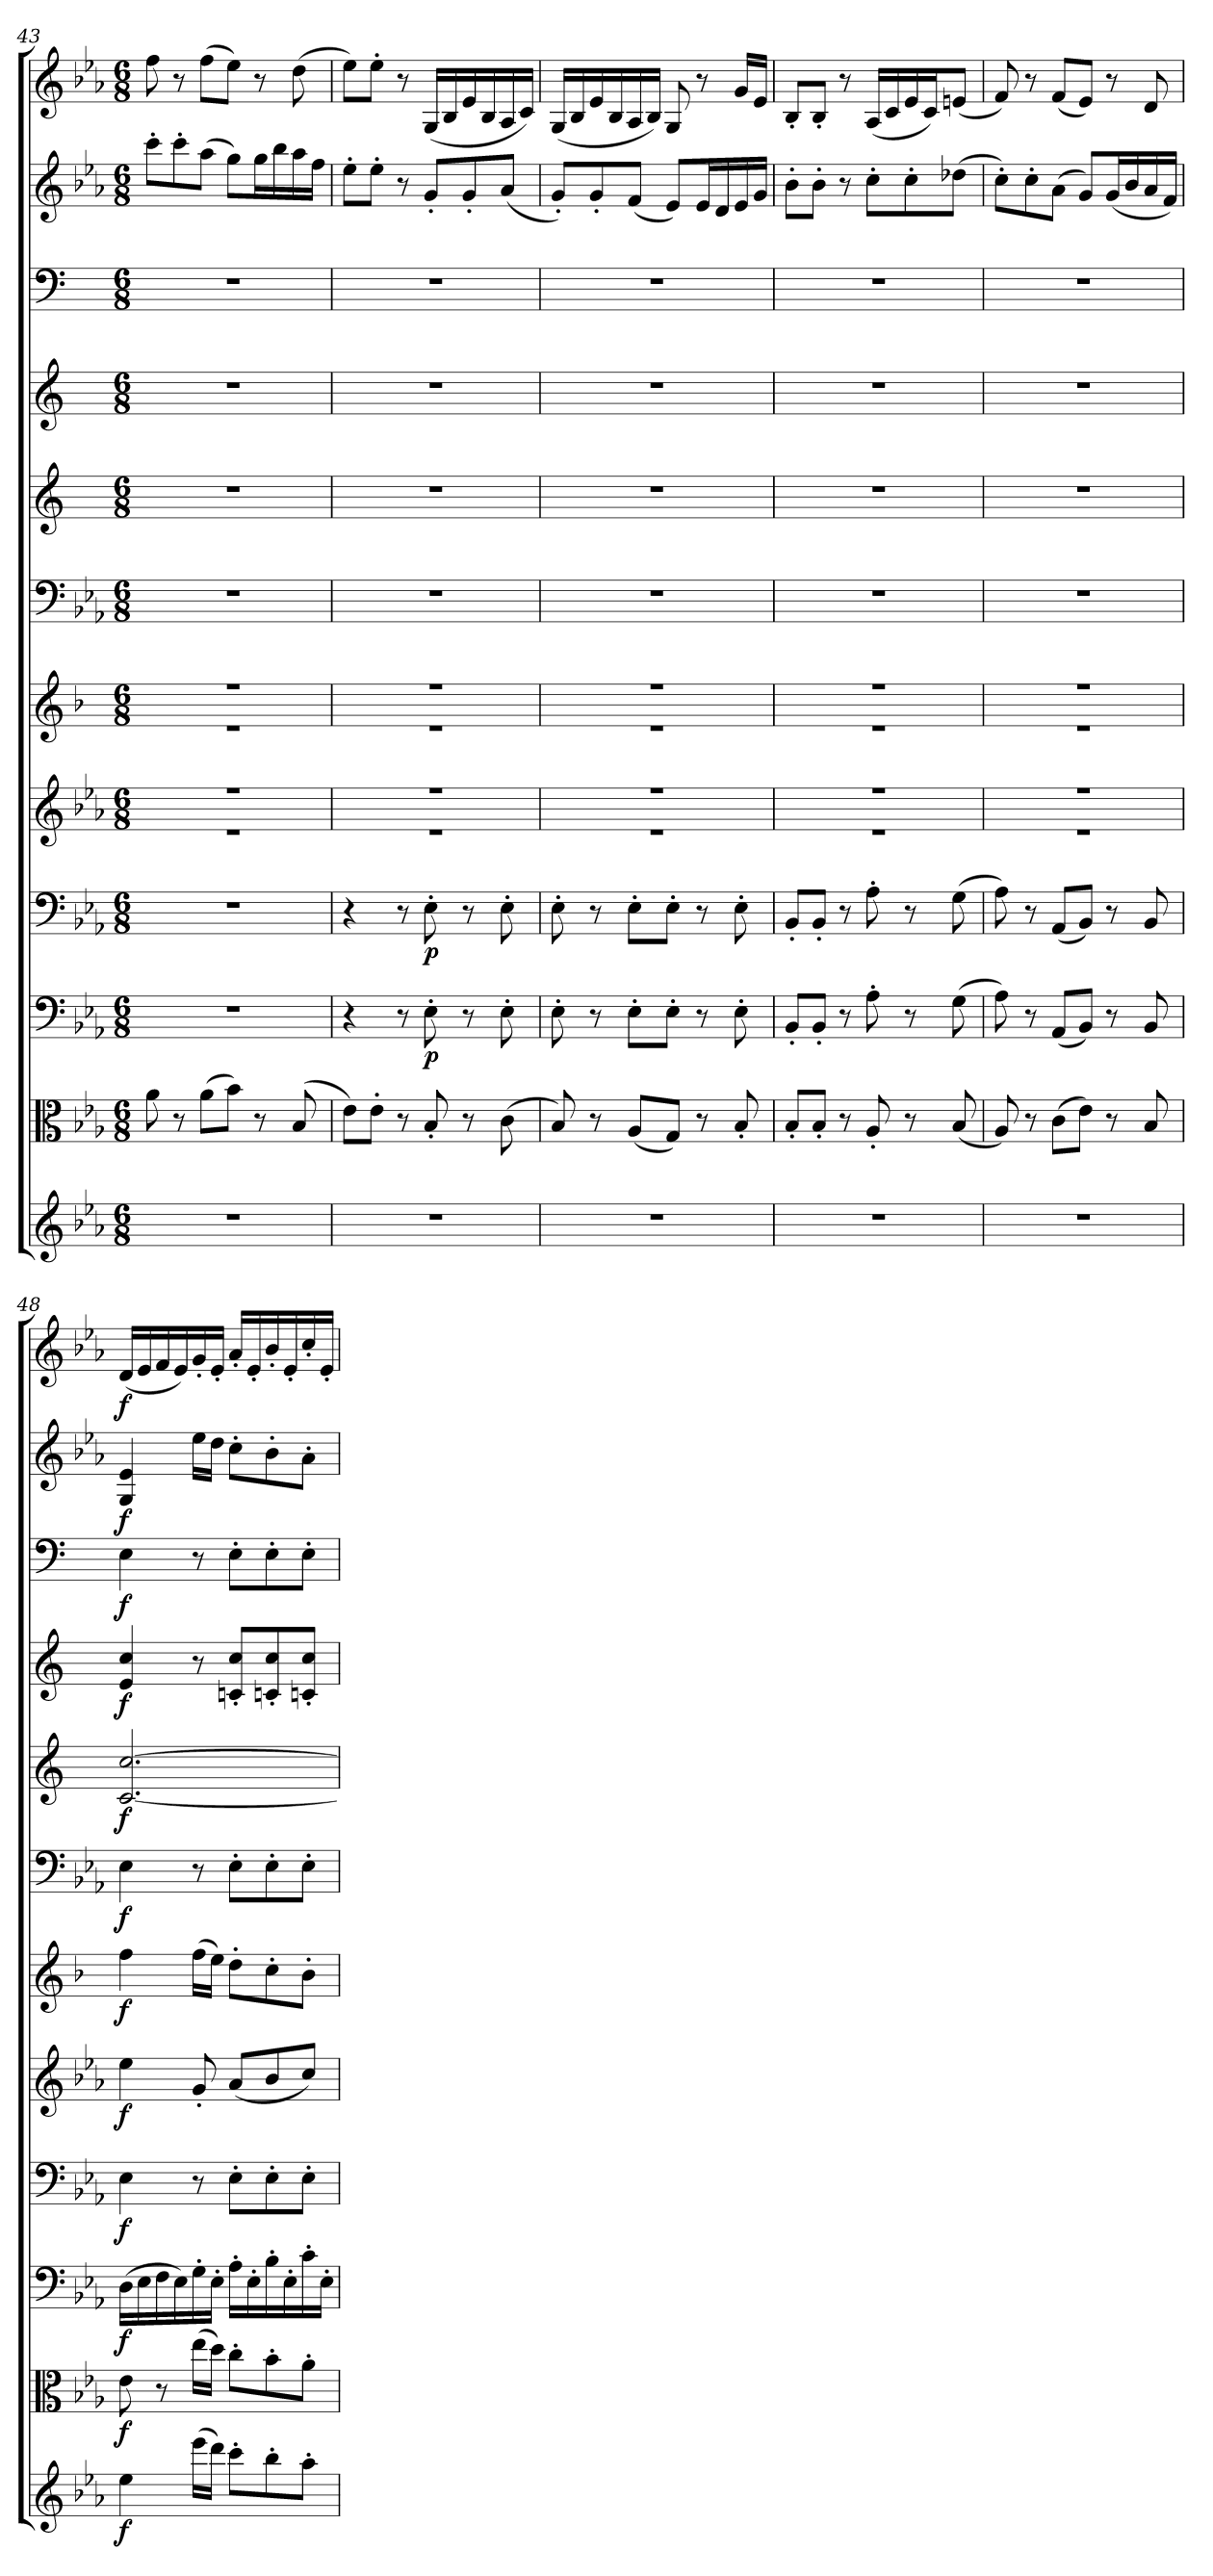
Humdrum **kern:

**kern	**dynam	**kern	**dynam	**kern	**dynam	**kern	**dynam	**kern	**dynam	**kern	**dynam	**kern	**dynam	**kern	**dynam	**kern	**dynam	**kern	**dynam	**kern	**dynam	**kern	**dynam
*part12	*part12	*part11	*part11	*part10	*part10	*part9	*part9	*part8	*part8	*part7	*part7	*part6	*part6	*part5	*part5	*part4	*part4	*part3	*part3	*part2	*part2	*part1	*part1
*staff12	*staff12	*staff11	*staff11	*staff10	*staff10	*staff9	*staff9	*staff8	*staff8	*staff7	*staff7	*staff6	*staff6	*staff5	*staff5	*staff4	*staff4	*staff3	*staff3	*staff2	*staff2	*staff1	*staff1
*clefG2	*	*clefC3	*	*clefF4	*	*clefF4	*	*clefG2	*	*clefG2	*	*clefF4	*	*clefG2	*	*clefG2	*	*clefF4	*	*clefG2	*	*clefG2	*
*k[b-e-a-]	*	*k[b-e-a-]	*	*k[b-e-a-]	*	*k[b-e-a-]	*	*k[b-e-a-]	*	*k[b-]	*	*k[b-e-a-]	*	*k[]	*	*k[]	*	*k[]	*	*k[b-e-a-]	*	*k[b-e-a-]	*
*c:	*	*c:	*	*c:	*	*c:	*	*c:	*	*	*	*c:	*	*	*	*	*	*	*	*c:	*	*c:	*
*M6/8	*	*M6/8	*	*M6/8	*	*M6/8	*	*M6/8	*	*M6/8	*	*M6/8	*	*M6/8	*	*M6/8	*	*M6/8	*	*M6/8	*	*M6/8	*
=43	=43	=43	=43	=43	=43	=43	=43	=43	=43	=43	=43	=43	=43	=43	=43	=43	=43	=43	=43	=43	=43	=43	=43
*	*	*	*	*	*	*	*	*^	*	*^	*	*	*	*	*	*	*	*	*	*	*	*	*
2.r	.	8a-\	.	2.r	.	2.r	.	2.r	2.r	.	2.r	2.r	.	2.r	.	2.r	.	2.r	.	2.r	.	8ccc'\L	.	8ff\	.
.	.	8r	.	.	.	.	.	.	.	.	.	.	.	.	.	.	.	.	.	.	.	8ccc'\	.	8r	.
.	.	(8a-\L	.	.	.	.	.	.	.	.	.	.	.	.	.	.	.	.	.	.	.	(8aa-\J	.	(8ff\L	.
.	.	8b-\J)	.	.	.	.	.	.	.	.	.	.	.	.	.	.	.	.	.	.	.	8gg\L)	.	8ee-\J)	.
.	.	8r	.	.	.	.	.	.	.	.	.	.	.	.	.	.	.	.	.	.	.	16gg\L	.	8r	.
.	.	.	.	.	.	.	.	.	.	.	.	.	.	.	.	.	.	.	.	.	.	16bb-\	.	.	.
.	.	(8B-/	.	.	.	.	.	.	.	.	.	.	.	.	.	.	.	.	.	.	.	16aa-\	.	(8dd\	.
.	.	.	.	.	.	.	.	.	.	.	.	.	.	.	.	.	.	.	.	.	.	16ff\JJ	.	.	.
=44	=44	=44	=44	=44	=44	=44	=44	=44	=44	=44	=44	=44	=44	=44	=44	=44	=44	=44	=44	=44	=44	=44	=44	=44	=44
2.r	.	8e-\L)	.	4r	.	4r	.	2.r	2.r	.	2.r	2.r	.	2.r	.	2.r	.	2.r	.	2.r	.	8ee-'\L	.	8ee-\L)	.
.	.	8e-'\J	.	.	.	.	.	.	.	.	.	.	.	.	.	.	.	.	.	.	.	8ee-'\J	.	8ee-'\J	.
.	.	8r	.	8r	.	8r	.	.	.	.	.	.	.	.	.	.	.	.	.	.	.	8r	.	8r	.
.	.	8B-'/	.	8E-'\	p	8E-'\	p	.	.	.	.	.	.	.	.	.	.	.	.	.	.	8g'/L	.	(16G/LL	.
.	.	.	.	.	.	.	.	.	.	.	.	.	.	.	.	.	.	.	.	.	.	.	.	16B-/	.
.	.	8r	.	8r	.	8r	.	.	.	.	.	.	.	.	.	.	.	.	.	.	.	8g'/	.	16e-/	.
.	.	.	.	.	.	.	.	.	.	.	.	.	.	.	.	.	.	.	.	.	.	.	.	16B-/	.
.	.	(8c\	.	8E-'\	.	8E-'\	.	.	.	.	.	.	.	.	.	.	.	.	.	.	.	(8a-/J	.	16A-/	.
.	.	.	.	.	.	.	.	.	.	.	.	.	.	.	.	.	.	.	.	.	.	.	.	16c/JJ)	.
=45	=45	=45	=45	=45	=45	=45	=45	=45	=45	=45	=45	=45	=45	=45	=45	=45	=45	=45	=45	=45	=45	=45	=45	=45	=45
2.r	.	8B-/)	.	8E-'\	.	8E-'\	.	2.r	2.r	.	2.r	2.r	.	2.r	.	2.r	.	2.r	.	2.r	.	8g'/L)	.	(16G/LL	.
.	.	.	.	.	.	.	.	.	.	.	.	.	.	.	.	.	.	.	.	.	.	.	.	16B-/	.
.	.	8r	.	8r	.	8r	.	.	.	.	.	.	.	.	.	.	.	.	.	.	.	8g'/	.	16e-/	.
.	.	.	.	.	.	.	.	.	.	.	.	.	.	.	.	.	.	.	.	.	.	.	.	16B-/	.
.	.	(8A-/L	.	8E-'\L	.	8E-'\L	.	.	.	.	.	.	.	.	.	.	.	.	.	.	.	(8f/J	.	16A-/	.
.	.	.	.	.	.	.	.	.	.	.	.	.	.	.	.	.	.	.	.	.	.	.	.	16B-/JJ)	.
.	.	8G/J)	.	8E-'\J	.	8E-'\J	.	.	.	.	.	.	.	.	.	.	.	.	.	.	.	8e-/L)	.	8G/	.
.	.	8r	.	8r	.	8r	.	.	.	.	.	.	.	.	.	.	.	.	.	.	.	16e-/L	.	8r	.
.	.	.	.	.	.	.	.	.	.	.	.	.	.	.	.	.	.	.	.	.	.	16d/	.	.	.
.	.	8B-'/	.	8E-'\	.	8E-'\	.	.	.	.	.	.	.	.	.	.	.	.	.	.	.	16e-/	.	16g/LL	.
.	.	.	.	.	.	.	.	.	.	.	.	.	.	.	.	.	.	.	.	.	.	16g/JJ	.	16e-/JJ	.
=46	=46	=46	=46	=46	=46	=46	=46	=46	=46	=46	=46	=46	=46	=46	=46	=46	=46	=46	=46	=46	=46	=46	=46	=46	=46
2.r	.	8B-'/L	.	8BB-'/L	.	8BB-'/L	.	2.r	2.r	.	2.r	2.r	.	2.r	.	2.r	.	2.r	.	2.r	.	8b-'\L	.	8B-'/L	.
.	.	8B-'/J	.	8BB-'/J	.	8BB-'/J	.	.	.	.	.	.	.	.	.	.	.	.	.	.	.	8b-'\J	.	8B-'/J	.
.	.	8r	.	8r	.	8r	.	.	.	.	.	.	.	.	.	.	.	.	.	.	.	8r	.	8r	.
.	.	8A-'/	.	8A-'\	.	8A-'\	.	.	.	.	.	.	.	.	.	.	.	.	.	.	.	8cc'\L	.	(16A-/LL	.
.	.	.	.	.	.	.	.	.	.	.	.	.	.	.	.	.	.	.	.	.	.	.	.	16c/	.
.	.	8r	.	8r	.	8r	.	.	.	.	.	.	.	.	.	.	.	.	.	.	.	8cc'\	.	16e-/	.
.	.	.	.	.	.	.	.	.	.	.	.	.	.	.	.	.	.	.	.	.	.	.	.	16c/J)	.
.	.	(8B-/	.	(8G\	.	(8G\	.	.	.	.	.	.	.	.	.	.	.	.	.	.	.	(8dd-X\J	.	(8en/J	.
=47	=47	=47	=47	=47	=47	=47	=47	=47	=47	=47	=47	=47	=47	=47	=47	=47	=47	=47	=47	=47	=47	=47	=47	=47	=47
2.r	.	8A-/)	.	8A-\)	.	8A-\)	.	2.r	2.r	.	2.r	2.r	.	2.r	.	2.r	.	2.r	.	2.r	.	8cc'\L)	.	8f/)	.
.	.	8r	.	8r	.	8r	.	.	.	.	.	.	.	.	.	.	.	.	.	.	.	8cc'\	.	8r	.
.	.	(8c\L	.	(8AA-/L	.	(8AA-/L	.	.	.	.	.	.	.	.	.	.	.	.	.	.	.	(8a-\J	.	(8f/L	.
.	.	8e-\J)	.	8BB-/J)	.	8BB-/J)	.	.	.	.	.	.	.	.	.	.	.	.	.	.	.	8g/L)	.	8e-/J)	.
.	.	8r	.	8r	.	8r	.	.	.	.	.	.	.	.	.	.	.	.	.	.	.	(16g/L	.	8r	.
.	.	.	.	.	.	.	.	.	.	.	.	.	.	.	.	.	.	.	.	.	.	16b-/	.	.	.
.	.	8B-/	.	8BB-/	.	8BB-/	.	.	.	.	.	.	.	.	.	.	.	.	.	.	.	16a-/	.	8d/	.
.	.	.	.	.	.	.	.	.	.	.	.	.	.	.	.	.	.	.	.	.	.	16f/JJ)	.	.	.
*	*	*	*	*	*	*	*	*v	*v	*	*	*	*	*	*	*	*	*	*	*	*	*	*	*	*
*	*	*	*	*	*	*	*	*	*	*v	*v	*	*	*	*	*	*	*	*	*	*	*	*	*
=48	=48	=48	=48	=48	=48	=48	=48	=48	=48	=48	=48	=48	=48	=48	=48	=48	=48	=48	=48	=48	=48	=48	=48
4ee-\	f	8e-\	f	(16D\LL	f	4E-\	f	4ee-\	f	4ff\	f	4E-\	f	[2.c/ [2.cc/	f	4e/ 4cc/	f	4E\	f	4G/ 4e-/	f	(16d/LL	f
.	.	.	.	16E-\	.	.	.	.	.	.	.	.	.	.	.	.	.	.	.	.	.	16e-/	.
.	.	8r	.	16F\	.	.	.	.	.	.	.	.	.	.	.	.	.	.	.	.	.	16f/	.
.	.	.	.	16E-\)	.	.	.	.	.	.	.	.	.	.	.	.	.	.	.	.	.	16e-/)	.
(16eee-\LL	.	(16ee-\LL	.	16G'\	.	8r	.	8g'/	.	(16ff\LL	.	8r	.	.	.	8r	.	8r	.	16ee-\LL	.	16g'/	.
16ddd\JJ)	.	16dd\JJ)	.	16E-'\JJ	.	.	.	.	.	16ee\JJ)	.	.	.	.	.	.	.	.	.	16dd\JJ	.	16e-'/JJ	.
8ccc'\L	.	8cc'\L	.	16A-'\LL	.	8E-'\L	.	(8a-/L	.	8dd'\L	.	8E-'\L	.	.	.	8cn'/ 8cc'/L	.	8E'\L	.	8cc'\L	.	16a-'/LL	.
.	.	.	.	16E-'\	.	.	.	.	.	.	.	.	.	.	.	.	.	.	.	.	.	16e-'/	.
8bb-'\	.	8b-'\	.	16B-'\	.	8E-'\	.	8b-/	.	8cc'\	.	8E-'\	.	.	.	8cn'/ 8cc'/	.	8E'\	.	8b-'\	.	16b-'/	.
.	.	.	.	16E-'\	.	.	.	.	.	.	.	.	.	.	.	.	.	.	.	.	.	16e-'/	.
8aa-'\J	.	8a-'\J	.	16c'\	.	8E-'\J	.	8cc/J)	.	8b-'\J	.	8E-'\J	.	.	.	8cn'/ 8cc'/J	.	8E'\J	.	8a-'\J	.	16cc'/	.
.	.	.	.	16E-'\JJ	.	.	.	.	.	.	.	.	.	.	.	.	.	.	.	.	.	16e-'/JJ	.
=	=	=	=	=	=	=	=	=	=	=	=	=	=	=	=	=	=	=	=	=	=	=	=
*-	*-	*-	*-	*-	*-	*-	*-	*-	*-	*-	*-	*-	*-	*-	*-	*-	*-	*-	*-	*-	*-	*-	*-
